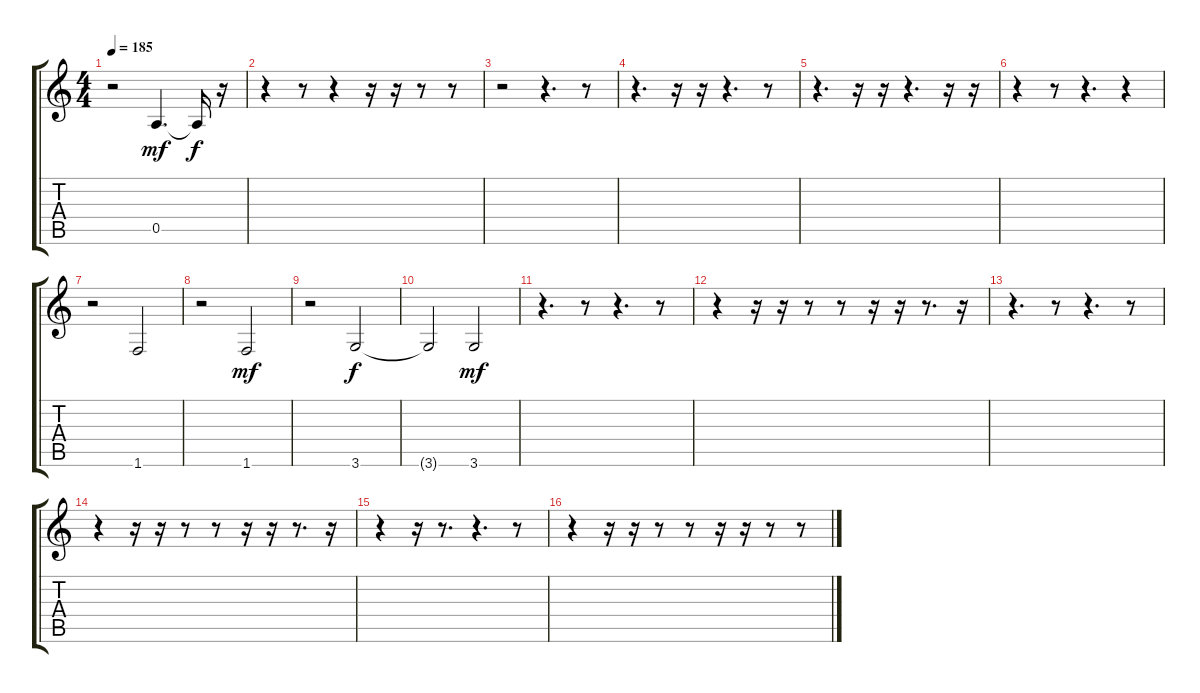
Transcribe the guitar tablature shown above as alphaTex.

\track "" {instrument electricbassfinger}
\staff {score tabs}
\tuning (E4 B3 G3 D3 A2 E2) {hide}
\ts (4 4)
\tempo 185
\clef g2
\ks c
r.2{dy mf} 0.5.4{d} 0.5{t}.16{dy f} r.16 |
r.4 r.8 r.4 r.16 r.16 r.8 r.8 |
r.2 r.4{d} r.8 |
r.4{d} r.16 r.16 r.4{d} r.8 |
r.4{d} r.16 r.16 r.4{d} r.16 r.16 |
r.4 r.8 r.4{d} r.4 |
r.2 1.6.2 |
r.2 1.6.2{dy mf} |
r.2 3.6.2{dy f} |
3.6{t}.2 3.6.2{dy mf} |
r.4{d} r.8 r.4{d} r.8 |
r.4 r.16 r.16 r.8 r.8 r.16 r.16 r.8{d} r.16 |
r.4{d} r.8 r.4{d} r.8 |
r.4 r.16 r.16 r.8 r.8 r.16 r.16 r.8{d} r.16 |
r.4 r.16 r.8{d} r.4{d} r.8 |
r.4 r.16 r.16 r.8 r.8 r.16 r.16 r.8 r.8
